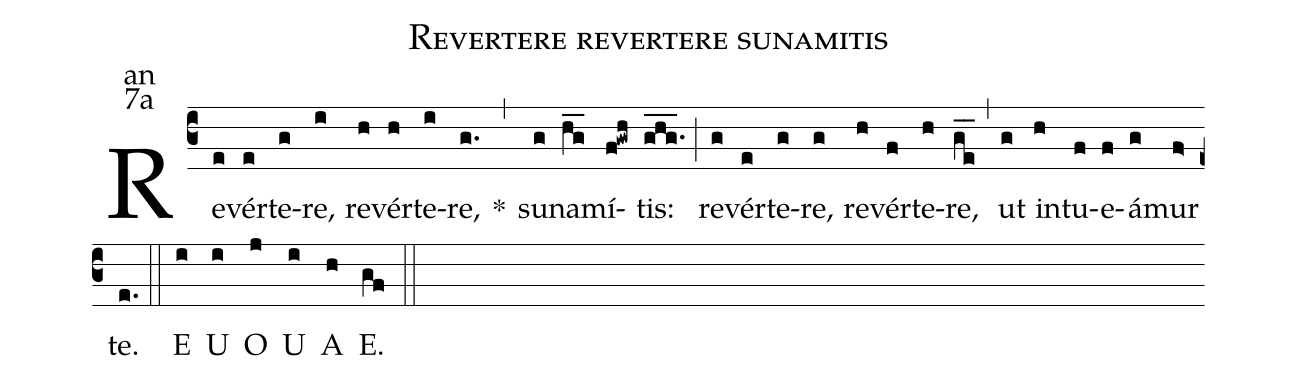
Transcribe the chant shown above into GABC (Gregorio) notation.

name:Revertere revertere sunamitis;
office-part:an;
mode:7a;
%%
(c3) Re(e)vér(e)te(g)re,(i)
re(h)vér(h)te(i)re,(g.) <sp>*</sp>(,) su(g)na(hg__)mí(f!gwh)tis:(ghg.___) (;)
re(g)vér(e)te(g)re,(g)
re(h)vér(f)te(h)re,(ge__) (,)
ut(g) in(h)tu(f)e(f)á(g)mur(f>) te.(e.) (::)
<eu>  E(i) U(i) O(j) U(i) A(h) E.(gf) </eu> (::)
